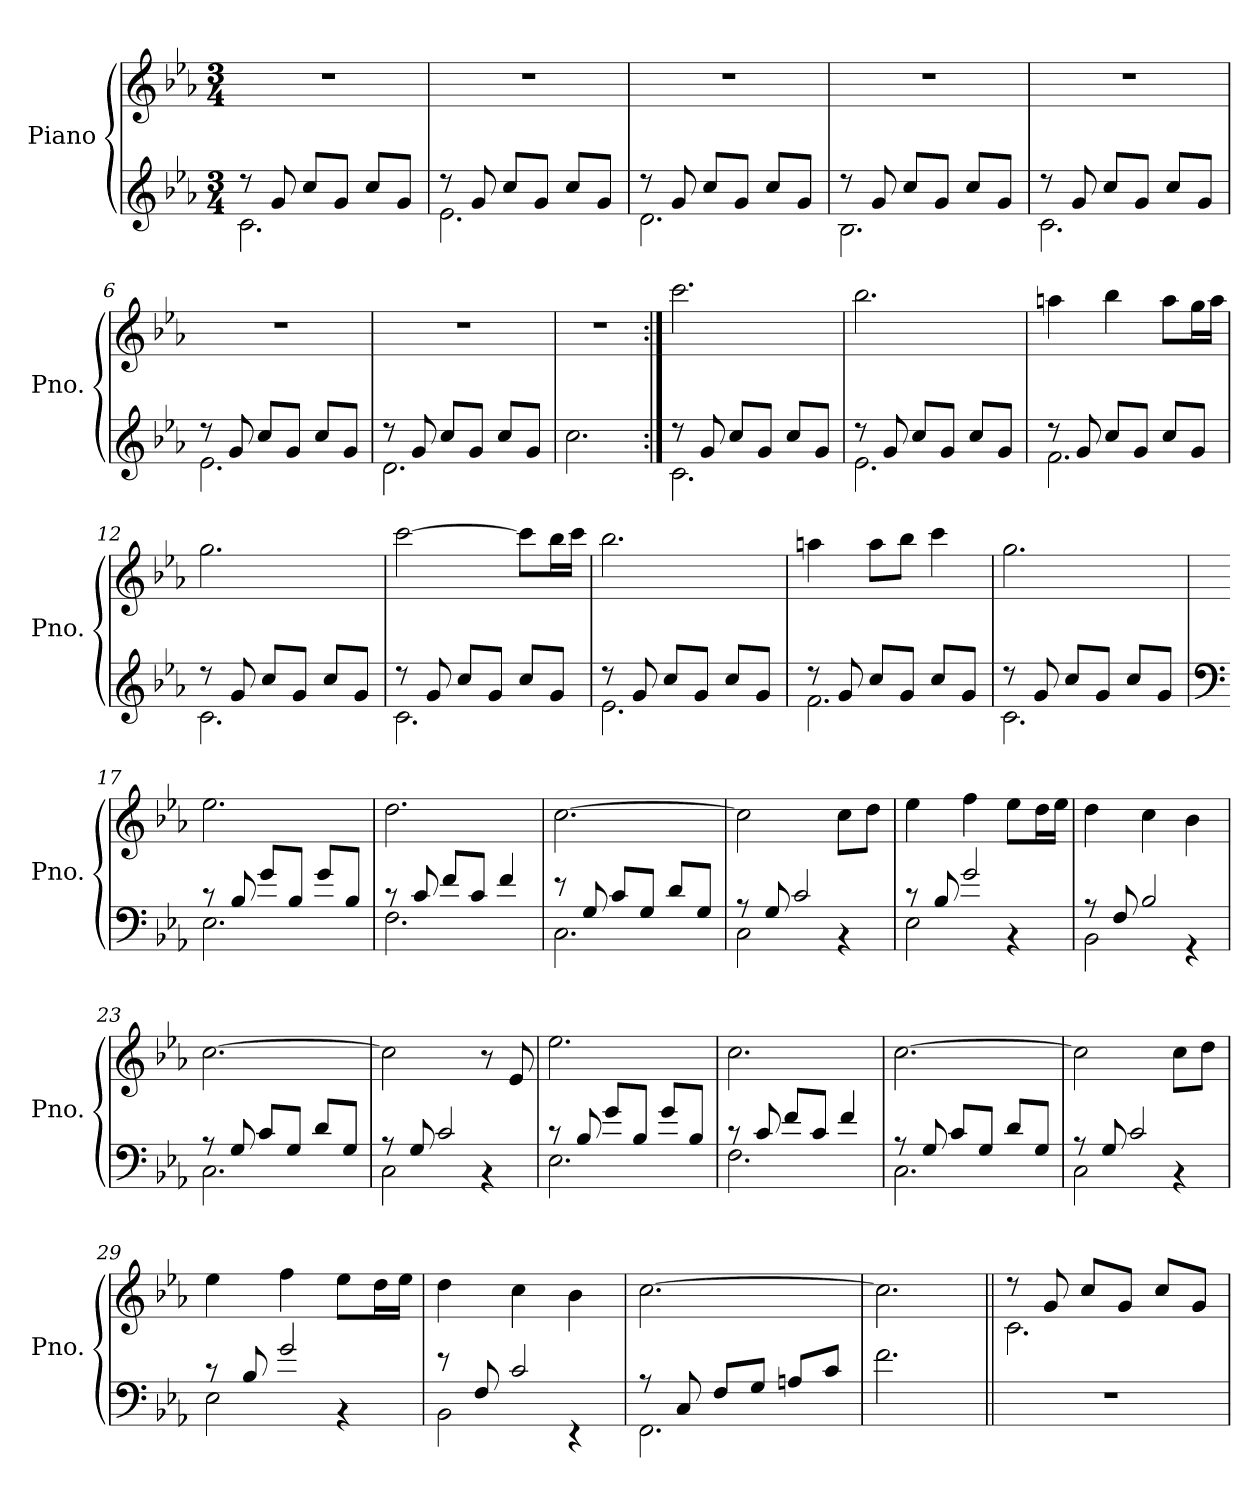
**kern	**kern
*part1	*part1
*staff2	*staff1
*I"Piano	*
*I'Pno.	*
*clefG2	*clefG2
*k[b-e-a-]	*k[b-e-a-]
*M3/4	*M3/4
*MM136	*MM136
=1	=1
*^	*
8r	2.c\	2.r
8g/	.	.
8cc/L	.	.
8g/J	.	.
8cc/L	.	.
8g/J	.	.
=2	=2	=2
8r	2.e-\	2.r
8g/	.	.
8cc/L	.	.
8g/J	.	.
8cc/L	.	.
8g/J	.	.
=3	=3	=3
8r	2.d\	2.r
8g/	.	.
8cc/L	.	.
8g/J	.	.
8cc/L	.	.
8g/J	.	.
=4	=4	=4
8r	2.B-\	2.r
8g/	.	.
8cc/L	.	.
8g/J	.	.
8cc/L	.	.
8g/J	.	.
=5	=5	=5
8r	2.c\	2.r
8g/	.	.
8cc/L	.	.
8g/J	.	.
8cc/L	.	.
8g/J	.	.
!!LO:LB:g=z
=6	=6	=6
8r	2.e-\	2.r
8g/	.	.
8cc/L	.	.
8g/J	.	.
8cc/L	.	.
8g/J	.	.
=7	=7	=7
8r	2.d\	2.r
8g/	.	.
8cc/L	.	.
8g/J	.	.
8cc/L	.	.
8g/J	.	.
*v	*v	*
=8	=8
2.cc\	2.r
=9:|!	=9:|!
*^	*
8r	2.c\	2.ccc\
8g/	.	.
8cc/L	.	.
8g/J	.	.
8cc/L	.	.
8g/J	.	.
=10	=10	=10
8r	2.e-\	2.bb-\
8g/	.	.
8cc/L	.	.
8g/J	.	.
8cc/L	.	.
8g/J	.	.
=11	=11	=11
8r	2.f\	4aan\
8g/	.	.
8cc/L	.	4bb-\
8g/J	.	.
8cc/L	.	8aa\L
8g/J	.	16gg\L
.	.	16aa\JJ
!!LO:LB:g=z
=12	=12	=12
8r	2.c\	2.gg\
8g/	.	.
8cc/L	.	.
8g/J	.	.
8cc/L	.	.
8g/J	.	.
=13	=13	=13
8r	2.c\	[2ccc\
8g/	.	.
8cc/L	.	.
8g/J	.	.
8cc/L	.	8ccc\L]
8g/J	.	16bb-\L
.	.	16ccc\JJ
=14	=14	=14
8r	2.e-\	2.bb-\
8g/	.	.
8cc/L	.	.
8g/J	.	.
8cc/L	.	.
8g/J	.	.
=15	=15	=15
8r	2.f\	4aan\
8g/	.	.
8cc/L	.	8aa\L
8g/J	.	8bb-\J
8cc/L	.	4ccc\
8g/J	.	.
=16	=16	=16
8r	2.c\	2.gg\
8g/	.	.
8cc/L	.	.
8g/J	.	.
8cc/L	.	.
8g/J	.	.
!!LO:LB:g=z
=17	=17	=17
*clefF4	*	*
8r	2.E-\	2.ee-\
8B-/	.	.
8g/L	.	.
8B-/J	.	.
8g/L	.	.
8B-/J	.	.
=18	=18	=18
8r	2.F\	2.dd\
8c/	.	.
8f/L	.	.
8c/J	.	.
4f/	.	.
=19	=19	=19
8r	2.C\	[2.cc\
8G/	.	.
8c/L	.	.
8G/J	.	.
8d/L	.	.
8G/J	.	.
=20	=20	=20
8r	2C\	2cc\]
8G/	.	.
2c/	.	.
.	4r	8cc\L
.	.	8dd\J
=21	=21	=21
8r	2E-\	4ee-\
8B-/	.	.
2g/	.	4ff\
.	4r	8ee-\L
.	.	16dd\L
.	.	16ee-\JJ
!!LO:LB:g=z
=22	=22	=22
8r	2BB-\	4dd\
8F/	.	.
2B-/	.	4cc\
.	4r	4b-\
=23	=23	=23
8r	2.C\	[2.cc\
8G/	.	.
8c/L	.	.
8G/J	.	.
8d/L	.	.
8G/J	.	.
=24	=24	=24
8r	2C\	2cc\]
8G/	.	.
2c/	.	.
.	4r	8r
.	.	8e-/
=25	=25	=25
8r	2.E-\	2.ee-\
8B-/	.	.
8g/L	.	.
8B-/J	.	.
8g/L	.	.
8B-/J	.	.
=26	=26	=26
8r	2.F\	2.cc\
8c/	.	.
8f/L	.	.
8c/J	.	.
4f/	.	.
!!LO:PB:g=z
=27	=27	=27
8r	2.C\	[2.cc\
8G/	.	.
8c/L	.	.
8G/J	.	.
8d/L	.	.
8G/J	.	.
=28	=28	=28
8r	2C\	2cc\]
8G/	.	.
2c/	.	.
.	4r	8cc\L
.	.	8dd\J
=29	=29	=29
8r	2E-\	4ee-\
8B-/	.	.
2g/	.	4ff\
.	4r	8ee-\L
.	.	16dd\L
.	.	16ee-\JJ
=30	=30	=30
8r	2BB-\	4dd\
8F/	.	.
2c/	.	4cc\
.	4r	4b-\
=31	=31	=31
8r	2.FF\	[2.cc\
8C/	.	.
8F/L	.	.
8G/J	.	.
8An/L	.	.
8c/J	.	.
*v	*v	*
=32	=32
2.f\	2.cc\]
!!LO:LB:g=z
=33||	=33||
*	*^
2.r	8r	2.c\
.	8g/	.
.	8cc/L	.
.	8g/J	.
.	8cc/L	.
.	8g/J	.
*	*v	*v
=	=
*-	*-
